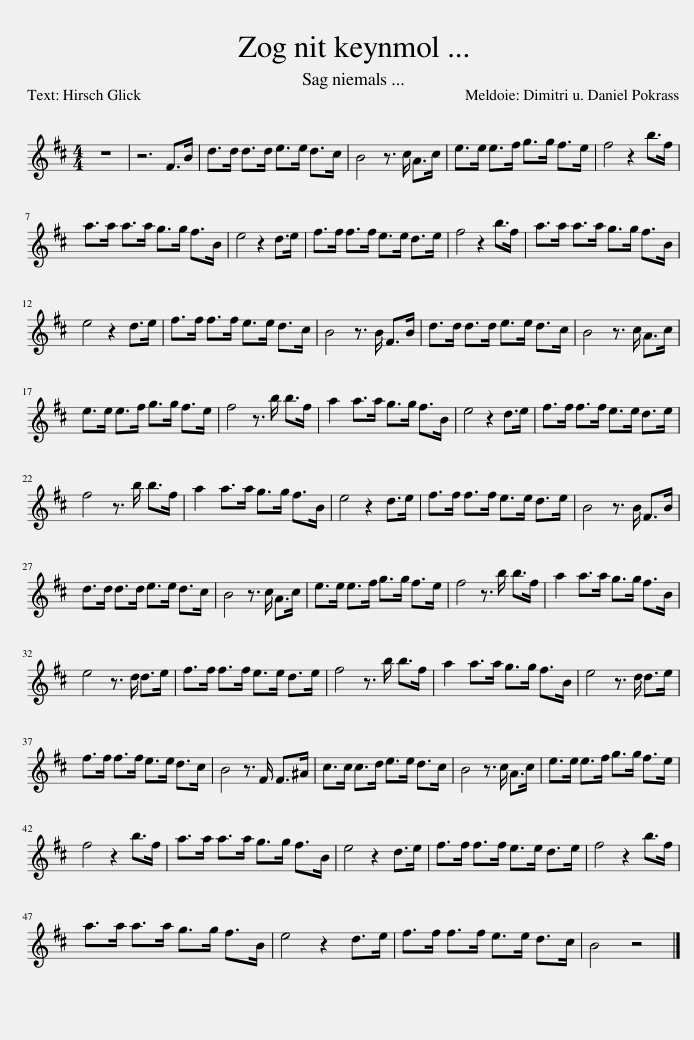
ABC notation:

X:1
L:1/8
M:4/4
I:linebreak $
K:none
V:1 treble transpose=-9
V:1
[K:D] z8 | z6 F>B | d>d d>d e>e d>c | B4 z3/2 c/ A>c | e>e e>f g>g f>e | %5
 f4 z2 b>f |$ a>a a>a g>g f>B | e4 z2 d>e | f>f f>f e>e d>e | f4 z2 b>f | %10
 a>a a>a g>g f>B |$ e4 z2 d>e | f>f f>f e>e d>c | B4 z3/2 B/ F>B | d>d d>d e>e d>c | %15
 B4 z3/2 c/ A>c |$ e>e e>f g>g f>e | f4 z3/2 b/ b>f | a2 a>a g>g f>B | e4 z2 d>e | %20
 f>f f>f e>e d>e |$ f4 z3/2 b/ b>f | a2 a>a g>g f>B | e4 z2 d>e | f>f f>f e>e d>e | %25
 B4 z3/2 B/ F>B |$ d>d d>d e>e d>c | B4 z3/2 c/ A>c | e>e e>f g>g f>e | f4 z3/2 b/ b>f | %30
 a2 a>a g>g f>B |$ e4 z3/2 d/ d>e | f>f f>f e>e d>e | f4 z3/2 b/ b>f | a2 a>a g>g f>B | %35
 e4 z3/2 d/ d>e |$ f>f f>f e>e d>c | B4 z3/2 F/ F>^A | c>c c>d e>e d>c | B4 z3/2 c/ A>c | %40
 e>e e>f g>g f>e |$ f4 z2 b>f | a>a a>a g>g f>B | e4 z2 d>e | f>f f>f e>e d>e | %45
 f4 z2 b>f |$ a>a a>a g>g f>B | e4 z2 d>e | f>f f>f e>e d>c | B4 z4 |] %50
